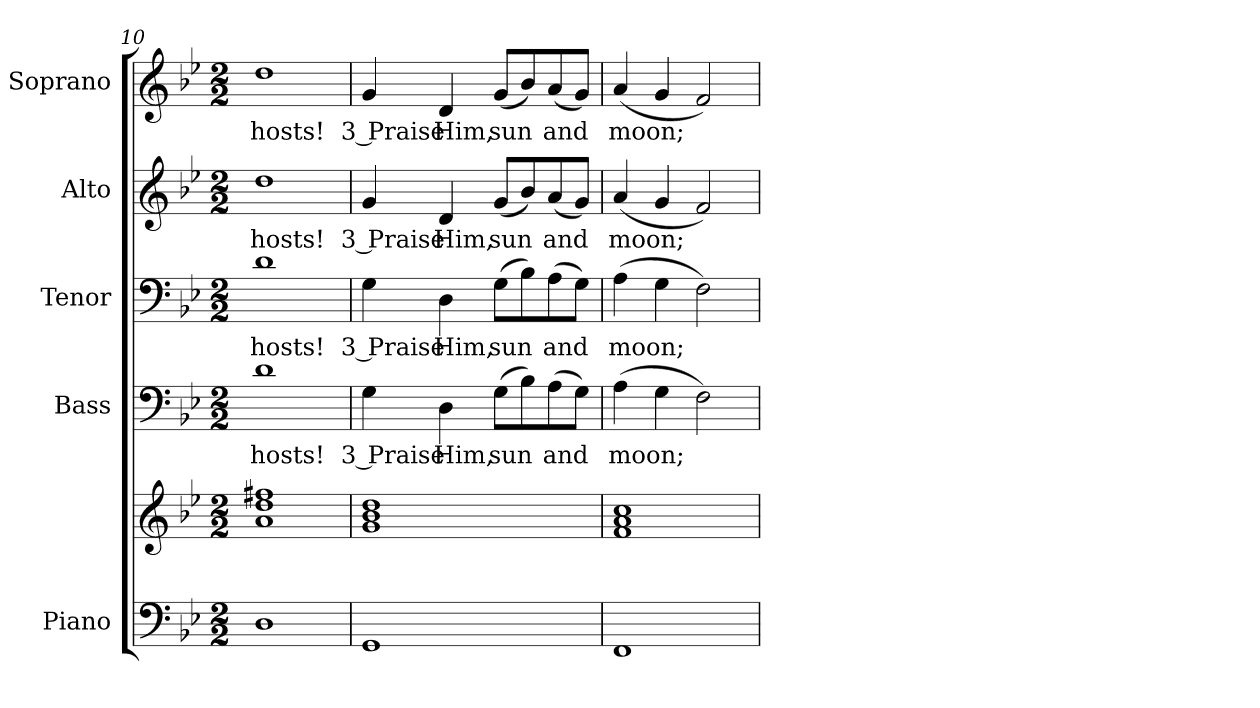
**kern	**kern	**kern	**text	**kern	**text	**kern	**text	**kern	**text
*part5	*part5	*part4	*part4	*part3	*part3	*part2	*part2	*part1	*part1
*staff6	*staff5	*staff4	*staff4	*staff3	*staff3	*staff2	*staff2	*staff1	*staff1
*I"Piano	*	*I"Bass	*	*I"Tenor	*	*I"Alto	*	*I"Soprano	*
*I'Pno.	*	*I'B.	*	*I'T.	*	*I'A.	*	*I'S.	*
!!LO:PB:g=z
*clefF4	*clefG2	*clefF4	*	*clefF4	*	*clefG2	*	*clefG2	*
*k[b-e-]	*k[b-e-]	*k[b-e-]	*	*k[b-e-]	*	*k[b-e-]	*	*k[b-e-]	*
*B-:	*B-:	*B-:	*	*B-:	*	*B-:	*	*B-:	*
*M2/2	*M2/2	*M2/2	*	*M2/2	*	*M2/2	*	*M2/2	*
=10	=10	=10	=10	=10	=10	=10	=10	=10	=10
!	!	!	!LO:LY:b:color=#000000	!	!	!	!	!	!
!	!	!	!	!	!LO:LY:b:color=#000000	!	!	!	!
!	!	!	!	!	!	!	!LO:LY:b:color=#000000	!	!
!	!	!	!	!	!	!	!	!	!LO:LY:b:color=#000000
1Di	1ai 1ddi 1ff#Xi	1di	hosts!	1di	hosts!	1ddi	hosts!	1ddi	hosts!
=11	=11	=11	=11	=11	=11	=11	=11	=11	=11
!	!	!	!LO:LY:b:color=#000000	!	!	!	!	!	!
!	!	!	!	!	!LO:LY:b:color=#000000	!	!	!	!
!	!	!	!	!	!	!	!LO:LY:b:color=#000000	!	!
!	!	!	!	!	!	!	!	!	!LO:LY:b:color=#000000
1GGi	1gi 1b-i 1ddi	4Gi\	3 Praise	4Gi\	3 Praise	4gi/	3 Praise	4gi/	3 Praise
!	!	!	!LO:LY:b:color=#000000	!	!	!	!	!	!
!	!	!	!	!	!LO:LY:b:color=#000000	!	!	!	!
!	!	!	!	!	!	!	!LO:LY:b:color=#000000	!	!
!	!	!	!	!	!	!	!	!	!LO:LY:b:color=#000000
.	.	4Di\	Him,	4Di\	Him,	4di/	Him,	4di/	Him,
!	!	!	!LO:LY:b:color=#000000	!	!	!	!	!	!
!	!	!	!	!	!LO:LY:b:color=#000000	!	!	!	!
!	!	!	!	!	!	!	!LO:LY:b:color=#000000	!	!
!	!	!	!	!	!	!	!	!	!LO:LY:b:color=#000000
.	.	(8Gi\L	sun	(8Gi\L	sun	(8gi/L	sun	(8gi/L	sun
.	.	8B-i\)	.	8B-i\)	.	8b-i/)	.	8b-i/)	.
!	!	!	!LO:LY:b:color=#000000	!	!	!	!	!	!
!	!	!	!	!	!LO:LY:b:color=#000000	!	!	!	!
!	!	!	!	!	!	!	!LO:LY:b:color=#000000	!	!
!	!	!	!	!	!	!	!	!	!LO:LY:b:color=#000000
.	.	(8Ai\	and	(8Ai\	and	(8ai/	and	(8ai/	and
.	.	8Gi\J)	.	8Gi\J)	.	8gi/J)	.	8gi/J)	.
=12	=12	=12	=12	=12	=12	=12	=12	=12	=12
!	!	!	!LO:LY:b:color=#000000	!	!	!	!	!	!
!	!	!	!	!	!LO:LY:b:color=#000000	!	!	!	!
!	!	!	!	!	!	!	!LO:LY:b:color=#000000	!	!
!	!	!	!	!	!	!	!	!	!LO:LY:b:color=#000000
1FFi	1fi 1ai 1cci	(4Ai\	moon;	(4Ai\	moon;	(4ai/	moon;	(4ai/	moon;
.	.	4Gi\	.	4Gi\	.	4gi/	.	4gi/	.
.	.	2Fi\)	.	2Fi\)	.	2fi/)	.	2fi/)	.
=	=	=	=	=	=	=	=	=	=
*-	*-	*-	*-	*-	*-	*-	*-	*-	*-
